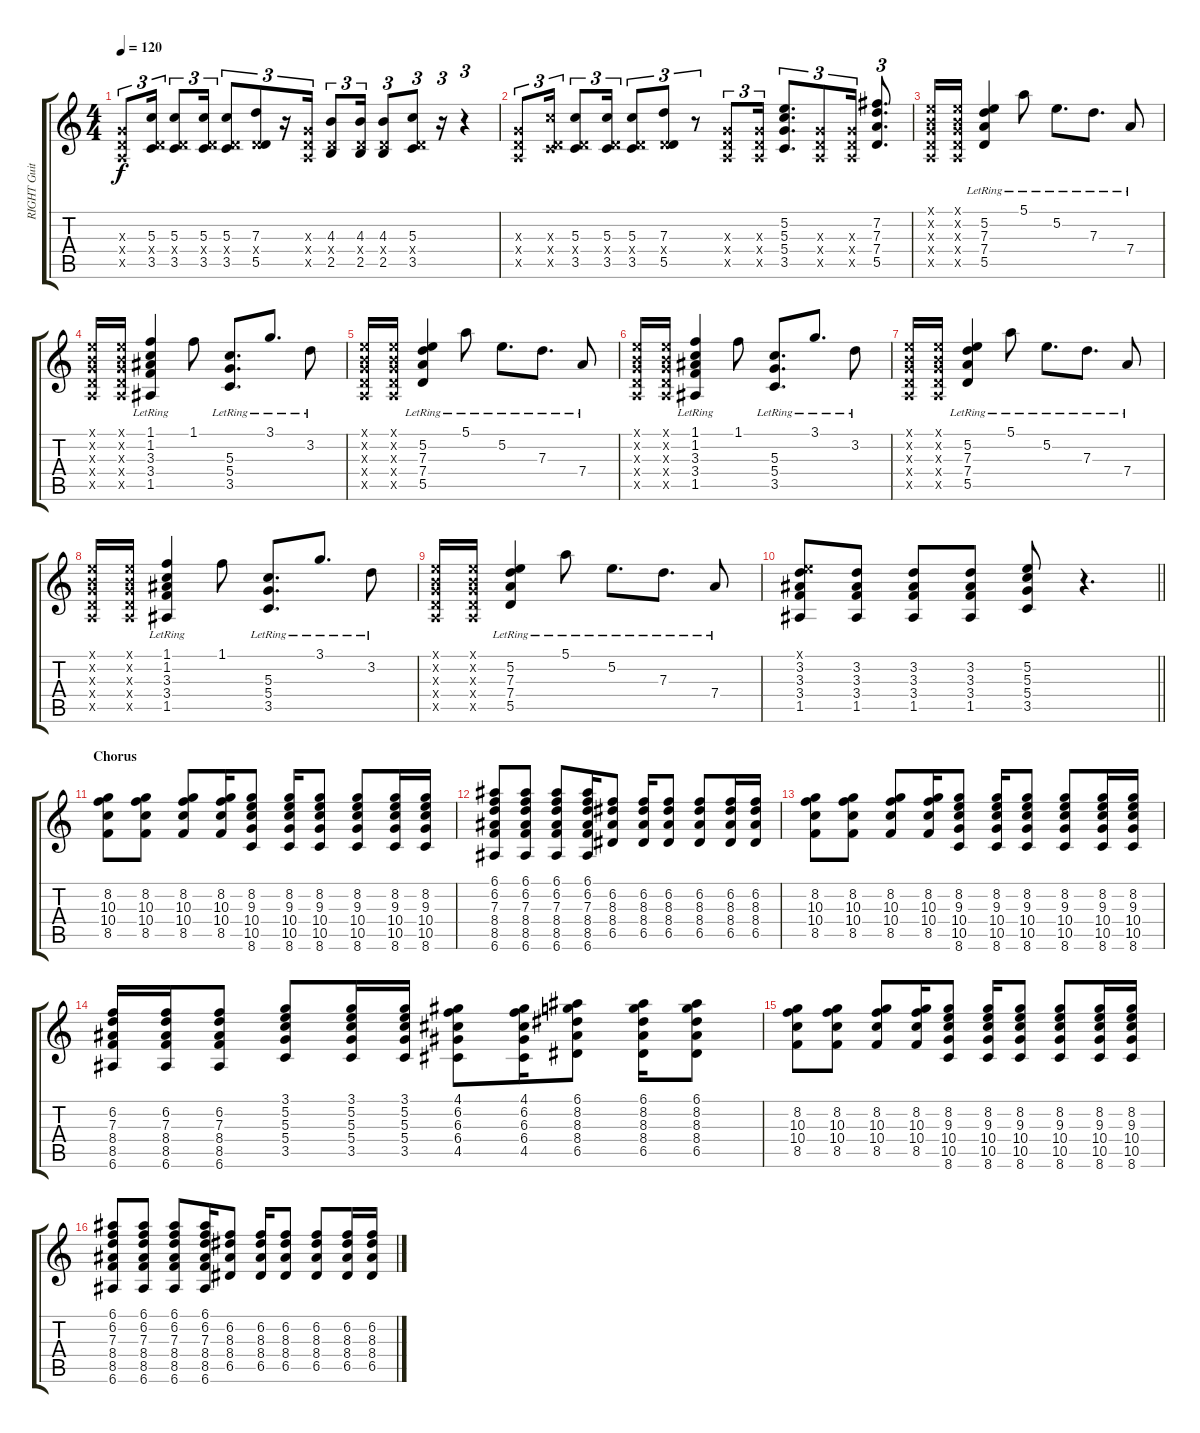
\track ("RIGHT Guitar" "RIGHT Guit") {instrument distortionguitar}
\staff {score tabs}
\tuning (E4 B3 G3 D3 A2 E2) {hide}
\ts (4 4)
\tempo 120
\clef g2
\ks c
(0.3{x} 0.4{x} 0.5{x}).8{tu (3 2) dy f} (5.3 0.4{x} 3.5).16{tu (3 2)} (5.3 0.4{x} 3.5).8{tu (3 2)} (5.3 0.4{x} 3.5).16{tu (3 2)} (5.3 0.4{x} 3.5).8{tu (3 2)} (7.3 0.4{x} 5.5).8{tu (3 2)} r.16{tu (3 2)} (0.3{x} 0.4{x} 0.5{x}).16{tu (3 2)} (4.3 0.4{x} 2.5).8{tu (3 2)} (4.3 0.4{x} 2.5).16{tu (3 2)} (4.3 0.4{x} 2.5).8{tu (3 2)} (5.3 0.4{x} 3.5).8{tu (3 2)} r.16{tu (3 2)} r.4{tu (3 2)} |
(0.3{x} 0.4{x} 0.5{x}).8{tu (3 2)} (5.3{x} 0.4{x} 3.5{x}).16{tu (3 2)} (5.3 0.4{x} 3.5).8{tu (3 2)} (5.3 0.4{x} 3.5).16{tu (3 2)} (5.3 0.4{x} 3.5).8{tu (3 2)} (7.3 0.4{x} 5.5).8{tu (3 2)} r.8{tu (3 2)} (0.3{x} 0.4{x} 0.5{x}).8{tu (3 2)} (0.3{x} 0.4{x} 0.5{x}).16{tu (3 2)} (5.2 5.3 5.4 3.5).8{d tu (3 2)} (0.3{x} 0.4{x} 0.5{x}).8{tu (3 2)} (0.3{x} 0.4{x} 0.5{x}).16{tu (3 2)} (7.2 7.3 7.4 5.5).8{d tu (3 2)} |
(0.1{x} 0.2{x} 0.3{x} 0.4{x} 0.5{x}).16 (0.1{x} 0.2{x} 0.3{x} 0.4{x} 0.5{x}).16 (5.2{lr} 7.3{lr} 7.4{lr} 5.5{lr}).4 5.1{lr}.8 5.2{lr}.8{d} 7.3{lr}.8{d} 7.4{lr}.8 |
(0.1{x} 0.2{x} 0.3{x} 0.4{x} 0.5{x}).16 (0.1{x} 0.2{x} 0.3{x} 0.4{x} 0.5{x}).16 (1.1 1.2{lr} 3.3{lr} 3.4{lr} 1.5{lr}).4 1.1.8 (5.3{lr} 5.4{lr} 3.5{lr}).8{d} 3.1{lr}.8{d} 3.2{lr}.8 |
(0.1{x} 0.2{x} 0.3{x} 0.4{x} 0.5{x}).16 (0.1{x} 0.2{x} 0.3{x} 0.4{x} 0.5{x}).16 (5.2{lr} 7.3{lr} 7.4{lr} 5.5{lr}).4 5.1{lr}.8 5.2{lr}.8{d} 7.3{lr}.8{d} 7.4{lr}.8 |
(0.1{x} 0.2{x} 0.3{x} 0.4{x} 0.5{x}).16 (0.1{x} 0.2{x} 0.3{x} 0.4{x} 0.5{x}).16 (1.1 1.2{lr} 3.3{lr} 3.4{lr} 1.5{lr}).4 1.1.8 (5.3{lr} 5.4{lr} 3.5{lr}).8{d} 3.1{lr}.8{d} 3.2{lr}.8 |
(0.1{x} 0.2{x} 0.3{x} 0.4{x} 0.5{x}).16 (0.1{x} 0.2{x} 0.3{x} 0.4{x} 0.5{x}).16 (5.2{lr} 7.3{lr} 7.4{lr} 5.5{lr}).4 5.1{lr}.8 5.2{lr}.8{d} 7.3{lr}.8{d} 7.4{lr}.8 |
(0.1{x} 0.2{x} 0.3{x} 0.4{x} 0.5{x}).16 (0.1{x} 0.2{x} 0.3{x} 0.4{x} 0.5{x}).16 (1.1 1.2{lr} 3.3{lr} 3.4{lr} 1.5{lr}).4 1.1.8 (5.3{lr} 5.4{lr} 3.5{lr}).8{d} 3.1{lr}.8{d} 3.2{lr}.8 |
(0.1{x} 0.2{x} 0.3{x} 0.4{x} 0.5{x}).16 (0.1{x} 0.2{x} 0.3{x} 0.4{x} 0.5{x}).16 (5.2{lr} 7.3{lr} 7.4{lr} 5.5{lr}).4 5.1{lr}.8 5.2{lr}.8{d} 7.3{lr}.8{d} 7.4{lr}.8 |
\barLineRight lightlight
(0.1{x} 3.2 3.3 3.4 1.5).8 (3.2 3.3 3.4 1.5).8 (3.2 3.3 3.4 1.5).8 (3.2 3.3 3.4 1.5).8 (5.2 5.3 5.4 3.5).8 r.4{d} |
\section ("" "Chorus")
(8.2 10.3 10.4 8.5).8 (8.2 10.3 10.4 8.5).8 (8.2 10.3 10.4 8.5).8 (8.2 10.3 10.4 8.5).16 (8.2 9.3 10.4 10.5 8.6).8 (8.2 9.3 10.4 10.5 8.6).16 (8.2 9.3 10.4 10.5 8.6).8 (8.2 9.3 10.4 10.5 8.6).8 (8.2 9.3 10.4 10.5 8.6).16 (8.2 9.3 10.4 10.5 8.6).16 |
(6.1 6.2 7.3 8.4 8.5 6.6).8 (6.1 6.2 7.3 8.4 8.5 6.6).8 (6.1 6.2 7.3 8.4 8.5 6.6).8 (6.1 6.2 7.3 8.4 8.5 6.6).16 (6.2 8.3 8.4 6.5).8 (6.2 8.3 8.4 6.5).16 (6.2 8.3 8.4 6.5).8 (6.2 8.3 8.4 6.5).8 (6.2 8.3 8.4 6.5).16 (6.2 8.3 8.4 6.5).16 |
(8.2 10.3 10.4 8.5).8 (8.2 10.3 10.4 8.5).8 (8.2 10.3 10.4 8.5).8 (8.2 10.3 10.4 8.5).16 (8.2 9.3 10.4 10.5 8.6).8 (8.2 9.3 10.4 10.5 8.6).16 (8.2 9.3 10.4 10.5 8.6).8 (8.2 9.3 10.4 10.5 8.6).8 (8.2 9.3 10.4 10.5 8.6).16 (8.2 9.3 10.4 10.5 8.6).16 |
(6.2 7.3 8.4 8.5 6.6).16 (6.2 7.3 8.4 8.5 6.6).16 (6.2 7.3 8.4 8.5 6.6).8 (3.1 5.2 5.3 5.4 3.5).8 (3.1 5.2 5.3 5.4 3.5).16 (3.1 5.2 5.3 5.4 3.5).16 (4.1 6.2 6.3 6.4 4.5).8 (4.1 6.2 6.3 6.4 4.5).16 (6.1 8.2 8.3 8.4 6.5).8 (6.1 8.2 8.3 8.4 6.5).16 (6.1 8.2 8.3 8.4 6.5).8 |
(8.2 10.3 10.4 8.5).8 (8.2 10.3 10.4 8.5).8 (8.2 10.3 10.4 8.5).8 (8.2 10.3 10.4 8.5).16 (8.2 9.3 10.4 10.5 8.6).8 (8.2 9.3 10.4 10.5 8.6).16 (8.2 9.3 10.4 10.5 8.6).8 (8.2 9.3 10.4 10.5 8.6).8 (8.2 9.3 10.4 10.5 8.6).16 (8.2 9.3 10.4 10.5 8.6).16 |
(6.1 6.2 7.3 8.4 8.5 6.6).8 (6.1 6.2 7.3 8.4 8.5 6.6).8 (6.1 6.2 7.3 8.4 8.5 6.6).8 (6.1 6.2 7.3 8.4 8.5 6.6).16 (6.2 8.3 8.4 6.5).8 (6.2 8.3 8.4 6.5).16 (6.2 8.3 8.4 6.5).8 (6.2 8.3 8.4 6.5).8 (6.2 8.3 8.4 6.5).16 (6.2 8.3 8.4 6.5).16
